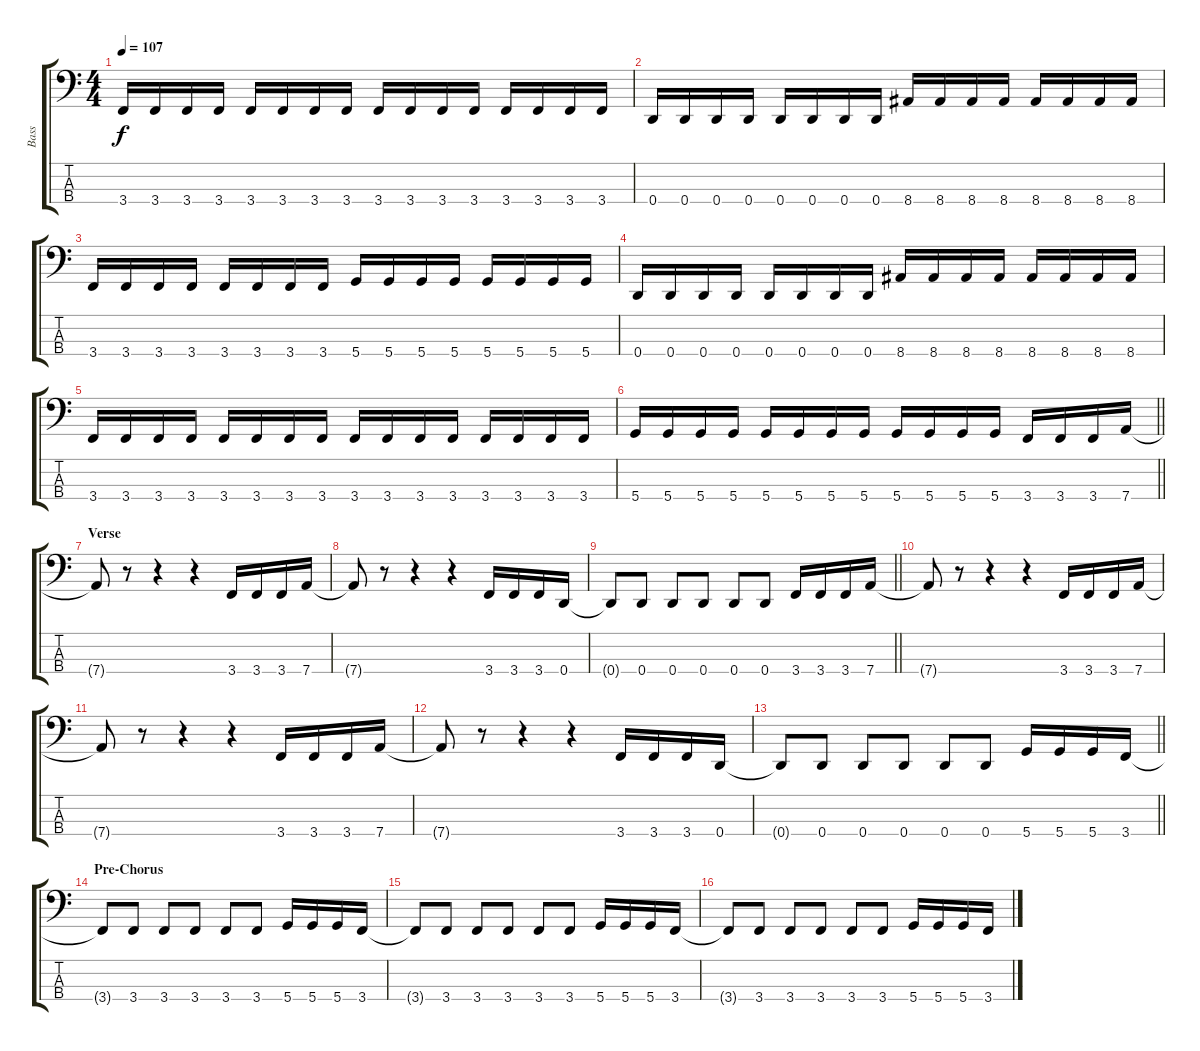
\track ("Bass" "Bass") {instrument electricbassfinger}
\staff {score tabs}
\tuning (G2 D2 A1 D1) {hide}
\ts (4 4)
\tempo 107
\clef f4
\ks c
3.4.16{dy f} 3.4.16 3.4.16 3.4.16 3.4.16 3.4.16 3.4.16 3.4.16 3.4.16 3.4.16 3.4.16 3.4.16 3.4.16 3.4.16 3.4.16 3.4.16 |
0.4.16 0.4.16 0.4.16 0.4.16 0.4.16 0.4.16 0.4.16 0.4.16 8.4.16 8.4.16 8.4.16 8.4.16 8.4.16 8.4.16 8.4.16 8.4.16 |
3.4.16 3.4.16 3.4.16 3.4.16 3.4.16 3.4.16 3.4.16 3.4.16 5.4.16 5.4.16 5.4.16 5.4.16 5.4.16 5.4.16 5.4.16 5.4.16 |
0.4.16 0.4.16 0.4.16 0.4.16 0.4.16 0.4.16 0.4.16 0.4.16 8.4.16 8.4.16 8.4.16 8.4.16 8.4.16 8.4.16 8.4.16 8.4.16 |
3.4.16 3.4.16 3.4.16 3.4.16 3.4.16 3.4.16 3.4.16 3.4.16 3.4.16 3.4.16 3.4.16 3.4.16 3.4.16 3.4.16 3.4.16 3.4.16 |
\barLineRight lightlight
5.4.16 5.4.16 5.4.16 5.4.16 5.4.16 5.4.16 5.4.16 5.4.16 5.4.16 5.4.16 5.4.16 5.4.16 3.4.16 3.4.16 3.4.16 7.4.16 |
\section ("" "Verse")
7.4{t}.8 r.8 r.4 r.4 3.4.16 3.4.16 3.4.16 7.4.16 |
7.4{t}.8 r.8 r.4 r.4 3.4.16 3.4.16 3.4.16 0.4.16 |
\barLineRight lightlight
0.4{t}.8 0.4.8 0.4.8 0.4.8 0.4.8 0.4.8 3.4.16 3.4.16 3.4.16 7.4.16 |
7.4{t}.8 r.8 r.4 r.4 3.4.16 3.4.16 3.4.16 7.4.16 |
7.4{t}.8 r.8 r.4 r.4 3.4.16 3.4.16 3.4.16 7.4.16 |
7.4{t}.8 r.8 r.4 r.4 3.4.16 3.4.16 3.4.16 0.4.16 |
\barLineRight lightlight
0.4{t}.8 0.4.8 0.4.8 0.4.8 0.4.8 0.4.8 5.4.16 5.4.16 5.4.16 3.4.16 |
\section ("" "Pre-Chorus")
3.4{t}.8 3.4.8 3.4.8 3.4.8 3.4.8 3.4.8 5.4.16 5.4.16 5.4.16 3.4.16 |
3.4{t}.8 3.4.8 3.4.8 3.4.8 3.4.8 3.4.8 5.4.16 5.4.16 5.4.16 3.4.16 |
3.4{t}.8 3.4.8 3.4.8 3.4.8 3.4.8 3.4.8 5.4.16 5.4.16 5.4.16 3.4.16
